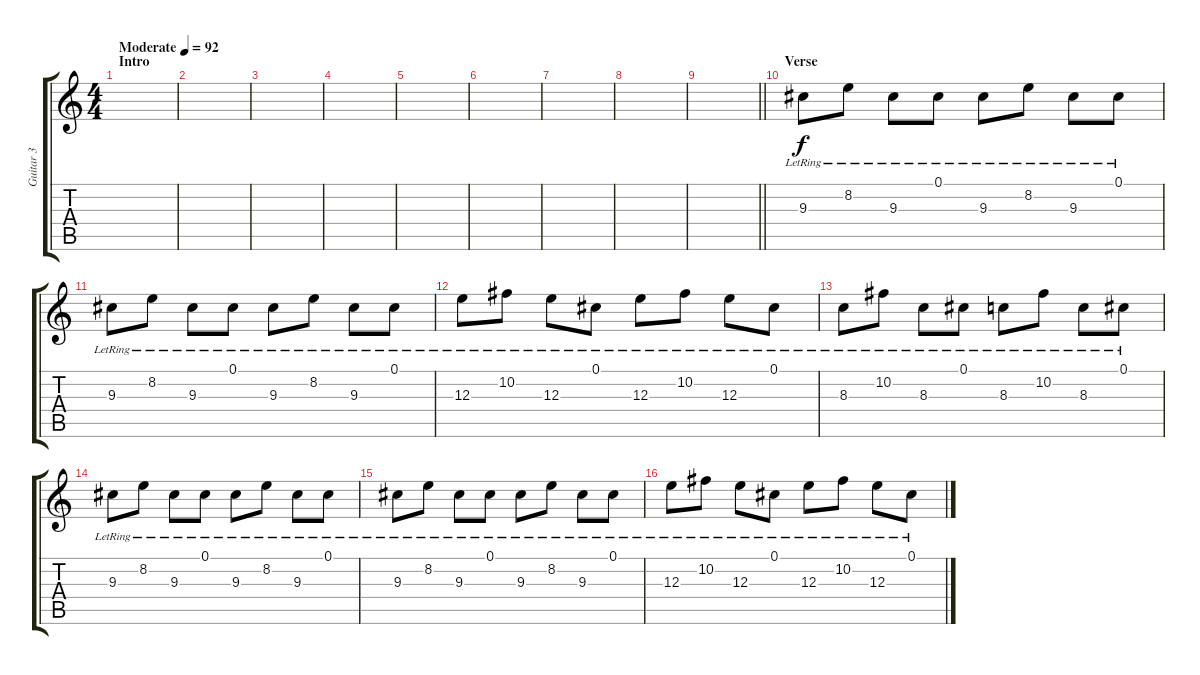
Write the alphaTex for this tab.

\track ("Guitar 3" "Guitar 3") {instrument acousticguitarnylon}
\staff {score tabs}
\tuning (Db4 Ab3 E3 B2 Gb2 Db2) {hide}
\ts (4 4)
\section ("" "Intro")
\tempo (92 "Moderate")
\clef g2
\ks c
|
|
|
|
|
|
|
|
\barLineRight lightlight
|
\section ("" "Verse")
9.3{lr}.8 8.2{lr}.8 9.3{lr}.8 0.1{lr}.8 9.3{lr}.8 8.2{lr}.8 9.3{lr}.8 0.1{lr}.8 |
9.3{lr}.8 8.2{lr}.8 9.3{lr}.8 0.1{lr}.8 9.3{lr}.8 8.2{lr}.8 9.3{lr}.8 0.1{lr}.8 |
12.3{lr}.8 10.2{lr}.8 12.3{lr}.8 0.1{lr}.8 12.3{lr}.8 10.2{lr}.8 12.3{lr}.8 0.1{lr}.8 |
8.3{lr}.8 10.2{lr}.8 8.3{lr}.8 0.1{lr}.8 8.3{lr}.8 10.2{lr}.8 8.3{lr}.8 0.1{lr}.8 |
9.3{lr}.8 8.2{lr}.8 9.3{lr}.8 0.1{lr}.8 9.3{lr}.8 8.2{lr}.8 9.3{lr}.8 0.1{lr}.8 |
9.3{lr}.8 8.2{lr}.8 9.3{lr}.8 0.1{lr}.8 9.3{lr}.8 8.2{lr}.8 9.3{lr}.8 0.1{lr}.8 |
12.3{lr}.8 10.2{lr}.8 12.3{lr}.8 0.1{lr}.8 12.3{lr}.8 10.2{lr}.8 12.3{lr}.8 0.1{lr}.8
